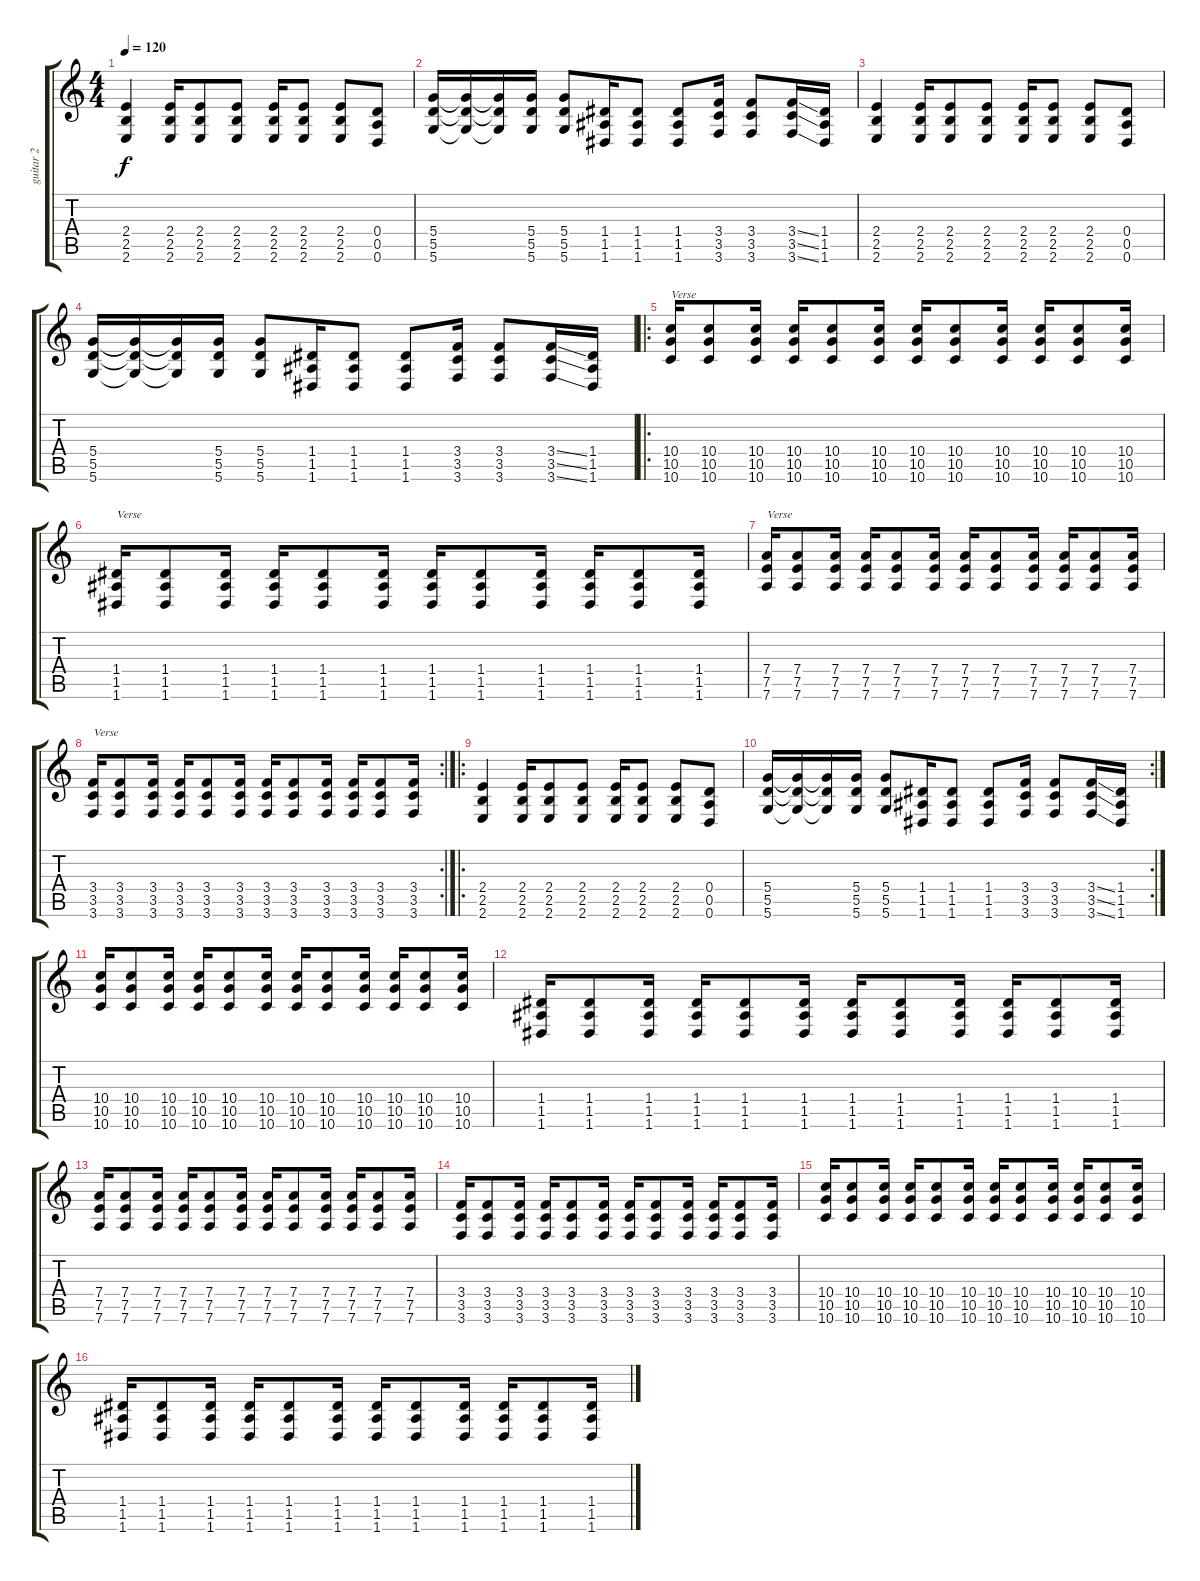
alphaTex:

\track ("guitar 2" "guitar 2") {instrument distortionguitar}
\staff {score tabs}
\tuning (E4 B3 G3 D3 A2 D2) {hide}
\ts (4 4)
\tempo 120
\clef g2
\ks c
(2.4 2.5 2.6).4{dy f volume 15} (2.4 2.5 2.6).16 (2.4 2.5 2.6).8 (2.4 2.5 2.6).8 (2.4 2.5 2.6).16 (2.4 2.5 2.6).8 (2.4 2.5 2.6).8 (0.4 0.5 0.6).8 |
(5.4 5.5 5.6).16 (5.4{t} 5.5{t} 5.6{t}).16 (5.4{t} 5.5{t} 5.6{t}).16 (5.4 5.5 5.6).16{volume 15} (5.4 5.5 5.6).8 (1.4 1.5 1.6).16 (1.4 1.5 1.6).8 (1.4 1.5 1.6).8 (3.4 3.5 3.6).16 (3.4 3.5 3.6).8 (3.4{ss} 3.5{ss} 3.6{ss}).16 (1.4 1.5 1.6).16 |
(2.4 2.5 2.6).4{volume 15} (2.4 2.5 2.6).16 (2.4 2.5 2.6).8 (2.4 2.5 2.6).8 (2.4 2.5 2.6).16 (2.4 2.5 2.6).8 (2.4 2.5 2.6).8 (0.4 0.5 0.6).8 |
(5.4 5.5 5.6).16 (5.4{t} 5.5{t} 5.6{t}).16 (5.4{t} 5.5{t} 5.6{t}).16 (5.4 5.5 5.6).16{volume 15} (5.4 5.5 5.6).8 (1.4 1.5 1.6).16 (1.4 1.5 1.6).8 (1.4 1.5 1.6).8 (3.4 3.5 3.6).16 (3.4 3.5 3.6).8 (3.4{ss} 3.5{ss} 3.6{ss}).16 (1.4 1.5 1.6).16 |
\ro
(10.4 10.5 10.6).16{txt "Verse "} (10.4 10.5 10.6).8 (10.4 10.5 10.6).16 (10.4 10.5 10.6).16 (10.4 10.5 10.6).8 (10.4 10.5 10.6).16 (10.4 10.5 10.6).16 (10.4 10.5 10.6).8 (10.4 10.5 10.6).16 (10.4 10.5 10.6).16 (10.4 10.5 10.6).8 (10.4 10.5 10.6).16 |
(1.4 1.5 1.6).16{txt "Verse"} (1.4 1.5 1.6).8 (1.4 1.5 1.6).16 (1.4 1.5 1.6).16 (1.4 1.5 1.6).8 (1.4 1.5 1.6).16 (1.4 1.5 1.6).16 (1.4 1.5 1.6).8 (1.4 1.5 1.6).16 (1.4 1.5 1.6).16 (1.4 1.5 1.6).8 (1.4 1.5 1.6).16 |
(7.4 7.5 7.6).16{txt "Verse"} (7.4 7.5 7.6).8 (7.4 7.5 7.6).16 (7.4 7.5 7.6).16 (7.4 7.5 7.6).8 (7.4 7.5 7.6).16 (7.4 7.5 7.6).16 (7.4 7.5 7.6).8 (7.4 7.5 7.6).16 (7.4 7.5 7.6).16 (7.4 7.5 7.6).8 (7.4 7.5 7.6).16 |
\rc 2
(3.4 3.5 3.6).16{txt "Verse"} (3.4 3.5 3.6).8 (3.4 3.5 3.6).16 (3.4 3.5 3.6).16 (3.4 3.5 3.6).8 (3.4 3.5 3.6).16 (3.4 3.5 3.6).16 (3.4 3.5 3.6).8 (3.4 3.5 3.6).16 (3.4 3.5 3.6).16 (3.4 3.5 3.6).8 (3.4 3.5 3.6).16 |
\ro
(2.4 2.5 2.6).4{volume 15} (2.4 2.5 2.6).16 (2.4 2.5 2.6).8 (2.4 2.5 2.6).8 (2.4 2.5 2.6).16 (2.4 2.5 2.6).8 (2.4 2.5 2.6).8 (0.4 0.5 0.6).8 |
\rc 2
(5.4 5.5 5.6).16 (5.4{t} 5.5{t} 5.6{t}).16 (5.4{t} 5.5{t} 5.6{t}).16 (5.4 5.5 5.6).16{volume 15} (5.4 5.5 5.6).8 (1.4 1.5 1.6).16 (1.4 1.5 1.6).8 (1.4 1.5 1.6).8 (3.4 3.5 3.6).16 (3.4 3.5 3.6).8 (3.4{ss} 3.5{ss} 3.6{ss}).16 (1.4 1.5 1.6).16 |
(10.4 10.5 10.6).16 (10.4 10.5 10.6).8 (10.4 10.5 10.6).16 (10.4 10.5 10.6).16 (10.4 10.5 10.6).8 (10.4 10.5 10.6).16 (10.4 10.5 10.6).16 (10.4 10.5 10.6).8 (10.4 10.5 10.6).16 (10.4 10.5 10.6).16 (10.4 10.5 10.6).8 (10.4 10.5 10.6).16 |
(1.4 1.5 1.6).16 (1.4 1.5 1.6).8 (1.4 1.5 1.6).16 (1.4 1.5 1.6).16 (1.4 1.5 1.6).8 (1.4 1.5 1.6).16 (1.4 1.5 1.6).16 (1.4 1.5 1.6).8 (1.4 1.5 1.6).16 (1.4 1.5 1.6).16 (1.4 1.5 1.6).8 (1.4 1.5 1.6).16 |
(7.4 7.5 7.6).16 (7.4 7.5 7.6).8 (7.4 7.5 7.6).16 (7.4 7.5 7.6).16 (7.4 7.5 7.6).8 (7.4 7.5 7.6).16 (7.4 7.5 7.6).16 (7.4 7.5 7.6).8 (7.4 7.5 7.6).16 (7.4 7.5 7.6).16 (7.4 7.5 7.6).8 (7.4 7.5 7.6).16 |
(3.4 3.5 3.6).16 (3.4 3.5 3.6).8 (3.4 3.5 3.6).16 (3.4 3.5 3.6).16 (3.4 3.5 3.6).8 (3.4 3.5 3.6).16 (3.4 3.5 3.6).16 (3.4 3.5 3.6).8 (3.4 3.5 3.6).16 (3.4 3.5 3.6).16 (3.4 3.5 3.6).8 (3.4 3.5 3.6).16 |
(10.4 10.5 10.6).16 (10.4 10.5 10.6).8 (10.4 10.5 10.6).16 (10.4 10.5 10.6).16 (10.4 10.5 10.6).8 (10.4 10.5 10.6).16 (10.4 10.5 10.6).16 (10.4 10.5 10.6).8 (10.4 10.5 10.6).16 (10.4 10.5 10.6).16 (10.4 10.5 10.6).8 (10.4 10.5 10.6).16 |
(1.4 1.5 1.6).16 (1.4 1.5 1.6).8 (1.4 1.5 1.6).16 (1.4 1.5 1.6).16 (1.4 1.5 1.6).8 (1.4 1.5 1.6).16 (1.4 1.5 1.6).16 (1.4 1.5 1.6).8 (1.4 1.5 1.6).16 (1.4 1.5 1.6).16 (1.4 1.5 1.6).8 (1.4 1.5 1.6).16
